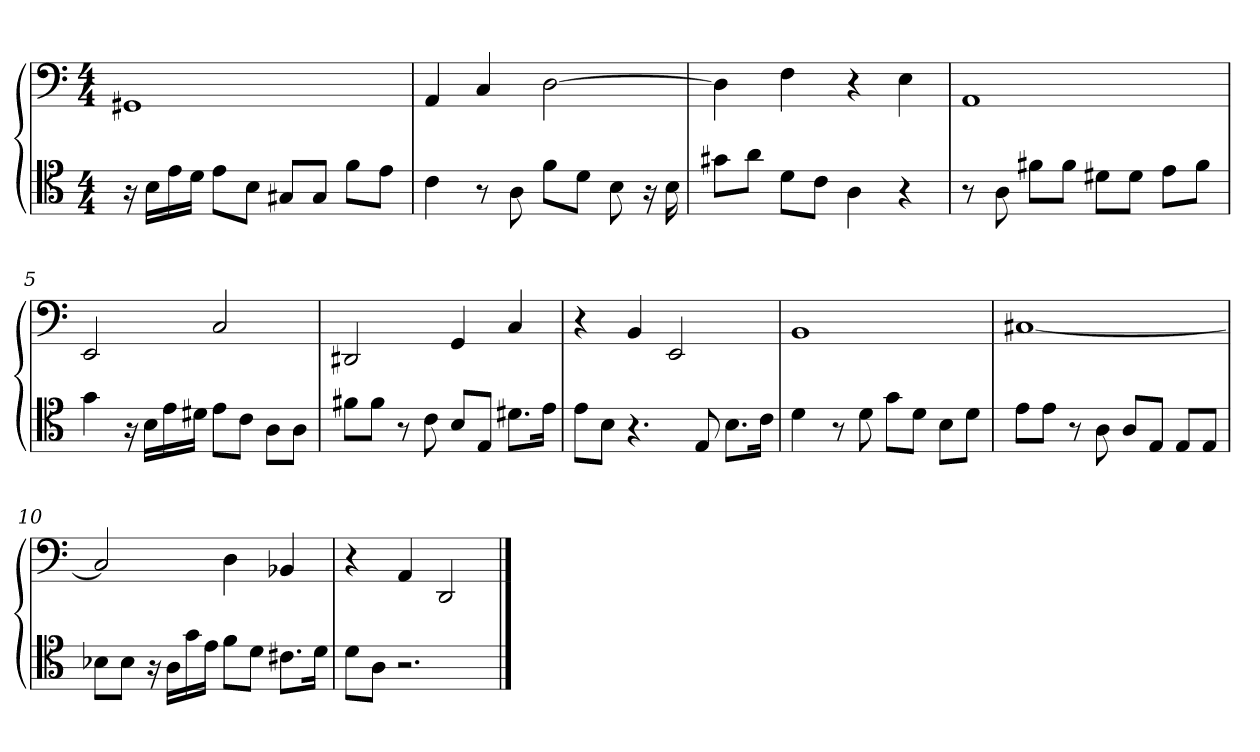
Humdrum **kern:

**kern	**kern
*part1	*part1
*staff2	*staff1
*clefC4	*clefF4
*k[]	*k[]
*a:	*a:
*M4/4	*M4/4
=1	=1
16r	1GG#X
16B\LL	.
16e\	.
16d\JJ	.
8e\L	.
8B\J	.
8G#X/L	.
8G#/J	.
8f\L	.
8e\J	.
=2	=2
4c	4AA
8r	4C
8A	.
8f\L	[2D
8d\J	.
8B	.
16r	.
16B	.
=3	=3
8g#X\L	4D]
8a\J	.
8d\L	4F
8c\J	.
4A	4r
4r	4E
=4	=4
8r	1AA
8A	.
8f#X\L	.
8f#\J	.
8d#X\L	.
8d#\J	.
8e\L	.
8f#\J	.
=5	=5
4g	2EE
16r	.
16B\LL	.
16e\	.
16d#X\JJ	.
8e\L	2C
8c\J	.
8A\L	.
8A\J	.
=6	=6
8f#X\L	2DD#X
8f#\J	.
8r	.
8c	.
8B/L	4GG
8E/J	.
8.d#X\L	4C
16e\Jk	.
=7	=7
8e\L	4r
8B\J	.
4.r	4BB
.	2EE
8E	.
8.B\L	.
16c\Jk	.
=8	=8
4d	1BB
8r	.
8d	.
8g\L	.
8d\J	.
8B\L	.
8d\J	.
=9	=9
8e\L	[1C#X
8e\J	.
8r	.
8A	.
8A/L	.
8E/J	.
8E/L	.
8E/J	.
=10	=10
8B-X\L	2C#]
8B-\J	.
16r	.
16A\LL	.
16g\	.
16e\JJ	.
8f\L	4D
8d\J	.
8.c#X\L	4BB-X
16d\Jk	.
=11	=11
8d\L	4r
8A\J	.
2.r	4AA
.	2DD
==	==
*-	*-
